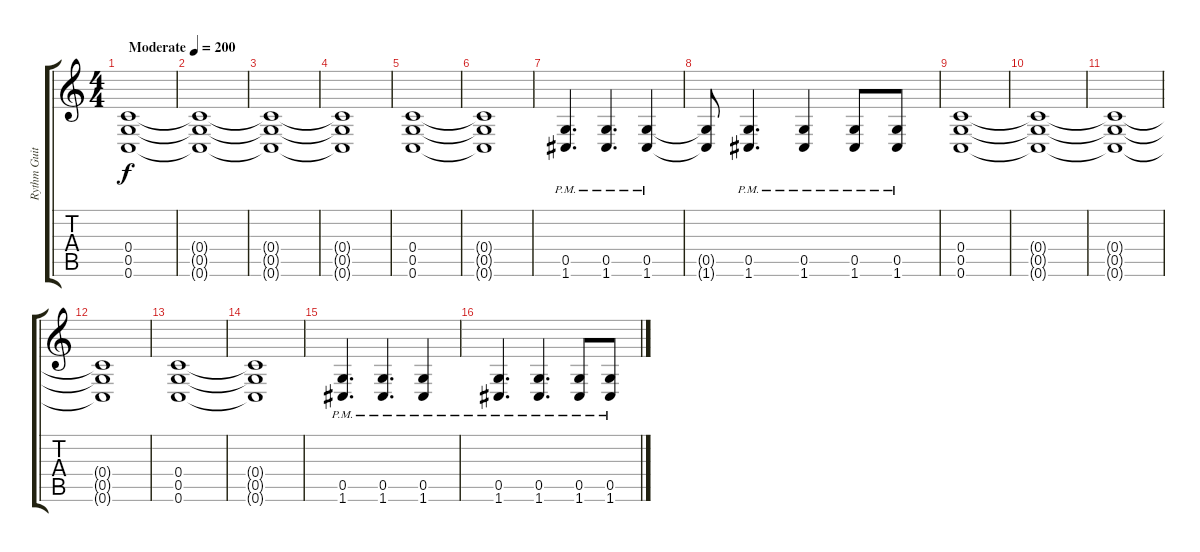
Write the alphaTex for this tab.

\track ("Rythm Guitar #2" "Rythm Guit") {instrument distortionguitar}
\staff {score tabs}
\tuning (D4 A3 F3 C3 G2 C2) {hide}
\ts (4 4)
\tempo (200 "Moderate")
\clef g2
\ks c
(0.4 0.5 0.6).1{dy f instrument distortionguitar} |
(0.4{t} 0.5{t} 0.6{t}).1 |
(0.4{t} 0.5{t} 0.6{t}).1 |
(0.4{t} 0.5{t} 0.6{t}).1 |
(0.4 0.5 0.6).1 |
(0.4{t} 0.5{t} 0.6{t}).1 |
(0.5{pm} 1.6{pm}).4{d} (0.5{pm} 1.6{pm}).4{d} (0.5{pm} 1.6{pm}).4 |
(0.5{t} 1.6{t}).8 (0.5{pm} 1.6{pm}).4{d} (0.5{pm} 1.6{pm}).4 (0.5{pm} 1.6{pm}).8 (0.5{pm} 1.6{pm}).8 |
(0.4 0.5 0.6).1 |
(0.4{t} 0.5{t} 0.6{t}).1 |
(0.4{t} 0.5{t} 0.6{t}).1 |
(0.4{t} 0.5{t} 0.6{t}).1 |
(0.4 0.5 0.6).1 |
(0.4{t} 0.5{t} 0.6{t}).1 |
(0.5{pm} 1.6{pm}).4{d} (0.5{pm} 1.6{pm}).4{d} (0.5{pm} 1.6{pm}).4 |
(0.5{pm} 1.6{pm}).4{d} (0.5{pm} 1.6{pm}).4{d} (0.5{pm} 1.6{pm}).8 (0.5{pm} 1.6{pm}).8
